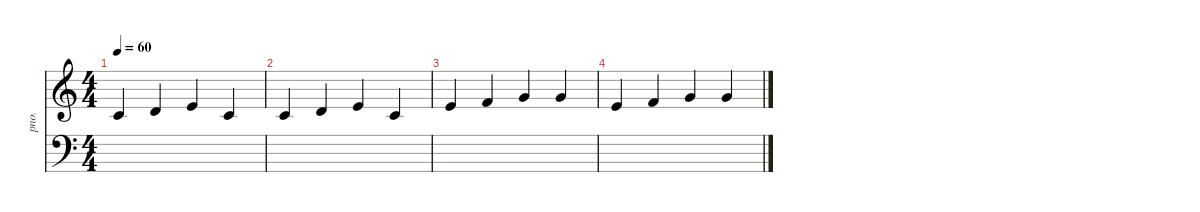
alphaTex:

\defaultSystemsLayout 4
\hideDynamics
\bracketExtendMode nobrackets
\otherSystemsTrackNameOrientation horizontal
\track ("Acoustic Piano" "pno.") {instrument acousticgrandpiano}
\staff {score}
\tuning (E4 B3 G3 D3 A2 E2)
\ts (4 4)
\tempo 60
\clef g2
\ks c
-4.1.4{dy mf instrument acousticgrandpiano beam Up} -2.1.4{beam Up} 0.1.4{beam Up} -4.1.4{beam Up} |
-4.1.4{beam Up} -2.1.4{beam Up} 0.1.4{beam Up} -4.1.4{beam Up} |
0.1.4{beam Up} 1.1.4{beam Up} 3.1.4{beam Up} 3.1.4{beam Up} |
0.1.4{beam Up} 1.1.4{beam Up} 3.1.4{beam Up} 3.1.4{beam Up}
\staff {score}
\tuning (G2 D2 A1 E1 B0)
\clef f4
\ottava regular
\simile none
\ks c
|
|
|
